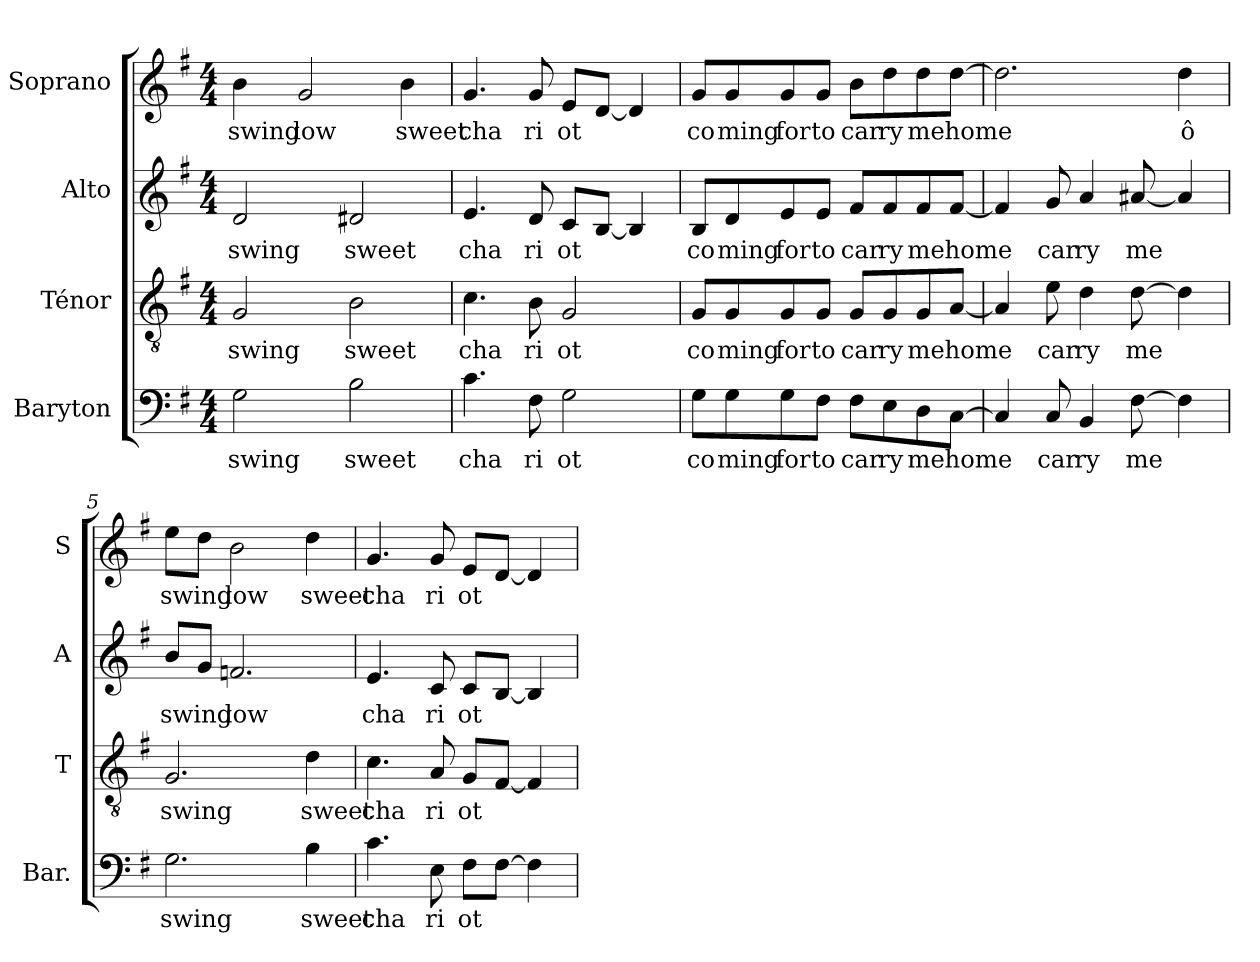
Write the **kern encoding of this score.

**kern	**text	**kern	**text	**kern	**text	**kern	**text
*part4	*part4	*part3	*part3	*part2	*part2	*part1	*part1
*staff4	*staff4	*staff3	*staff3	*staff2	*staff2	*staff1	*staff1
*I"Baryton	*	*I"Ténor	*	*I"Alto	*	*I"Soprano	*
*I'Bar.	*	*I'T	*	*I'A	*	*I'S	*
*clefF4	*	*clefGv2	*	*clefG2	*	*clefG2	*
*k[f#]	*	*k[f#]	*	*k[f#]	*	*k[f#]	*
*G:	*	*G:	*	*G:	*	*G:	*
*M4/4	*	*M4/4	*	*M4/4	*	*M4/4	*
=1	=1	=1	=1	=1	=1	=1	=1
!	!LO:LY:b	!	!	!	!	!	!
!	!	!	!LO:LY:b	!	!	!	!
!	!	!	!	!	!LO:LY:b	!	!
!	!	!	!	!	!	!	!LO:LY:b
2G\	swing	2G/	swing	2d/	swing	4b\	swing
!	!	!	!	!	!	!	!LO:LY:b
.	.	.	.	.	.	2g/	low
!	!LO:LY:b	!	!	!	!	!	!
!	!	!	!LO:LY:b	!	!	!	!
!	!	!	!	!	!LO:LY:b	!	!
2B\	sweet	2B\	sweet	2d#X/	sweet	.	.
!	!	!	!	!	!	!	!LO:LY:b
.	.	.	.	.	.	4b\	sweet
=2	=2	=2	=2	=2	=2	=2	=2
!	!LO:LY:b	!	!	!	!	!	!
!	!	!	!LO:LY:b	!	!	!	!
!	!	!	!	!	!LO:LY:b	!	!
!	!	!	!	!	!	!	!LO:LY:b
4.c\	cha	4.c\	cha	4.e/	cha	4.g/	cha
!	!LO:LY:b	!	!	!	!	!	!
!	!	!	!LO:LY:b	!	!	!	!
!	!	!	!	!	!LO:LY:b	!	!
!	!	!	!	!	!	!	!LO:LY:b
8F#\	ri	8B\	ri	8d/	ri	8g/	ri
!	!LO:LY:b	!	!	!	!	!	!
!	!	!	!LO:LY:b	!	!	!	!
!	!	!	!	!	!LO:LY:b	!	!
!	!	!	!	!	!	!	!LO:LY:b
2G\	ot	2G/	ot	8c/L	ot	8e/L	ot
.	.	.	.	[8B/J	.	[8d/J	.
.	.	.	.	4B/]	.	4d/]	.
=3	=3	=3	=3	=3	=3	=3	=3
!	!LO:LY:b	!	!	!	!	!	!
!	!	!	!LO:LY:b	!	!	!	!
!	!	!	!	!	!LO:LY:b	!	!
!	!	!	!	!	!	!	!LO:LY:b
8G\L	co	8G/L	co	8B/L	co	8g/L	co
!	!LO:LY:b	!	!	!	!	!	!
!	!	!	!LO:LY:b	!	!	!	!
!	!	!	!	!	!LO:LY:b	!	!
!	!	!	!	!	!	!	!LO:LY:b
8G\	ming	8G/	ming	8d/	ming	8g/	ming
!	!LO:LY:b	!	!	!	!	!	!
!	!	!	!LO:LY:b	!	!	!	!
!	!	!	!	!	!LO:LY:b	!	!
!	!	!	!	!	!	!	!LO:LY:b
8G\	for	8G/	for	8e/	for	8g/	for
!	!LO:LY:b	!	!	!	!	!	!
!	!	!	!LO:LY:b	!	!	!	!
!	!	!	!	!	!LO:LY:b	!	!
!	!	!	!	!	!	!	!LO:LY:b
8F#\J	to	8G/J	to	8e/J	to	8g/J	to
!	!LO:LY:b	!	!	!	!	!	!
!	!	!	!LO:LY:b	!	!	!	!
!	!	!	!	!	!LO:LY:b	!	!
!	!	!	!	!	!	!	!LO:LY:b
8F#\L	car	8G/L	car	8f#/L	car	8b\L	car
!	!LO:LY:b	!	!	!	!	!	!
!	!	!	!LO:LY:b	!	!	!	!
!	!	!	!	!	!LO:LY:b	!	!
!	!	!	!	!	!	!	!LO:LY:b
8E\	ry	8G/	ry	8f#/	ry	8dd\	ry
!	!LO:LY:b	!	!	!	!	!	!
!	!	!	!LO:LY:b	!	!	!	!
!	!	!	!	!	!LO:LY:b	!	!
!	!	!	!	!	!	!	!LO:LY:b
8D\	me	8G/	me	8f#/	me	8dd\	me
!	!LO:LY:b	!	!	!	!	!	!
!	!	!	!LO:LY:b	!	!	!	!
!	!	!	!	!	!LO:LY:b	!	!
!	!	!	!	!	!	!	!LO:LY:b
[8C\J	home	[8A/J	home	[8f#/J	home	[8dd\J	home
=4	=4	=4	=4	=4	=4	=4	=4
4C/]	.	4A/]	.	4f#/]	.	2.dd\]	.
!	!LO:LY:b	!	!	!	!	!	!
!	!	!	!LO:LY:b	!	!	!	!
!	!	!	!	!	!LO:LY:b	!	!
8C/	car	8e\	car	8g/	car	.	.
!	!LO:LY:b	!	!	!	!	!	!
!	!	!	!LO:LY:b	!	!	!	!
!	!	!	!	!	!LO:LY:b	!	!
4BB/	ry	4d\	ry	4a/	ry	.	.
!	!LO:LY:b	!	!	!	!	!	!
!	!	!	!LO:LY:b	!	!	!	!
!	!	!	!	!	!LO:LY:b	!	!
[8F#\	me	[8d\	me	[8a#X/	me	.	.
!	!	!	!	!	!	!	!LO:LY:b
4F#\]	.	4d\]	.	4a#/]	.	4dd\	ô
!!LO:LB:g=z
=5	=5	=5	=5	=5	=5	=5	=5
!	!LO:LY:b	!	!	!	!	!	!
!	!	!	!LO:LY:b	!	!	!	!
!	!	!	!	!	!LO:LY:b	!	!
!	!	!	!	!	!	!	!LO:LY:b
2.G\	swing	2.G/	swing	8b/L	swing	8ee\L	swing
.	.	.	.	8g/J	.	8dd\J	.
!	!	!	!	!	!LO:LY:b	!	!
!	!	!	!	!	!	!	!LO:LY:b
.	.	.	.	2.fn/	low	2b\	low
!	!LO:LY:b	!	!	!	!	!	!
!	!	!	!LO:LY:b	!	!	!	!
!	!	!	!	!	!	!	!LO:LY:b
4B\	sweet	4d\	sweet	.	.	4dd\	sweet
=6	=6	=6	=6	=6	=6	=6	=6
!	!LO:LY:b	!	!	!	!	!	!
!	!	!	!LO:LY:b	!	!	!	!
!	!	!	!	!	!LO:LY:b	!	!
!	!	!	!	!	!	!	!LO:LY:b
4.c\	cha	4.c\	cha	4.e/	cha	4.g/	cha
!	!LO:LY:b	!	!	!	!	!	!
!	!	!	!LO:LY:b	!	!	!	!
!	!	!	!	!	!LO:LY:b	!	!
!	!	!	!	!	!	!	!LO:LY:b
8E\	ri	8A/	ri	8c/	ri	8g/	ri
!	!LO:LY:b	!	!	!	!	!	!
!	!	!	!LO:LY:b	!	!	!	!
!	!	!	!	!	!LO:LY:b	!	!
!	!	!	!	!	!	!	!LO:LY:b
8F#\L	ot	8G/L	ot	8c/L	ot	8e/L	ot
[8F#\J	.	[8F#/J	.	[8B/J	.	[8d/J	.
4F#\]	.	4F#/]	.	4B/]	.	4d/]	.
=	=	=	=	=	=	=	=
*-	*-	*-	*-	*-	*-	*-	*-
